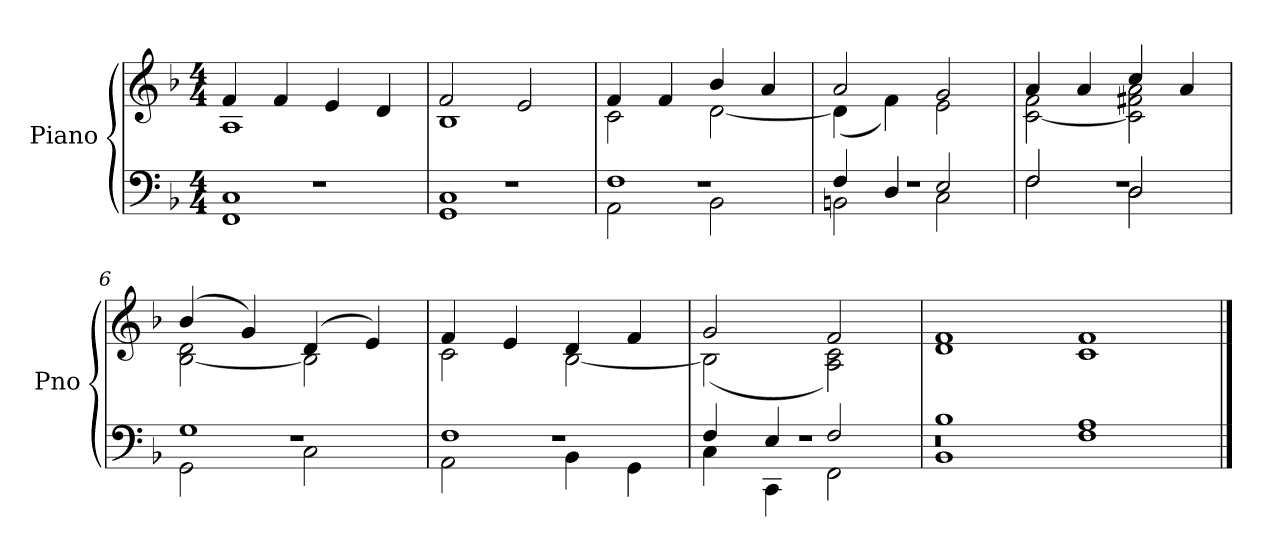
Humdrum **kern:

**kern	**kern
*part1	*part1
*staff2	*staff1
*I"Piano	*
*I'Pno	*
*clefF4	*clefG2
*k[b-]	*k[b-]
*F:	*F:
*M4/4	*M4/4
=1	=1
*^	*^
*	*^	*	*
1r	1C	1FF	4f/	1A
.	.	.	4f/	.
.	.	.	4e/	.
.	.	.	4d/	.
=2	=2	=2	=2	=2
1r	1C	1GG	2f/	1B-
.	.	.	2e/	.
=3	=3	=3	=3	=3
1r	1F	2AA\	4f/	2c\
.	.	.	4f/	.
.	.	2BB-\	4b-/	[2d\
.	.	.	4a/	.
=4	=4	=4	=4	=4
1r	4F/	2BBn\	2a/	(4d\]
.	4D/	.	.	4f\)
.	2E/	2C\	2g/	2e\
=5	=5	=5	=5	=5
1r	2F/	2F\	4a/	[2c\ 2f\
.	.	.	4a/	.
.	2D/	2D\	4cc/	2c\] 2f#X\ 2a\
.	.	.	4a/	.
=6	=6	=6	=6	=6
1r	1G	2GG\	(4b-/	[2B-\ 2d\
.	.	.	4g/)	.
.	.	2C\	(4d/	2B-\]
.	.	.	4e/)	.
=7	=7	=7	=7	=7
1r	1F	2AA\	4f/	2c\
.	.	.	4e/	.
.	.	4BB-\	4d/	[2B-\
.	.	4GG\	4f/	.
!!LO:LB:g=z	!!
=8	=8	=8	=8	=8
1r	4F/	4C\	2g/	(2B-\]
.	4E/	4CC\	.	.
.	2F/	2FF\	2f/	2A\ 2c\)
=9	=9	=9	=9	=9
0r	1B-	1BB-	1f	1d
.	1A	1F	1f	1c
*v	*v	*v	*	*
*	*v	*v
==	==
*-	*-
